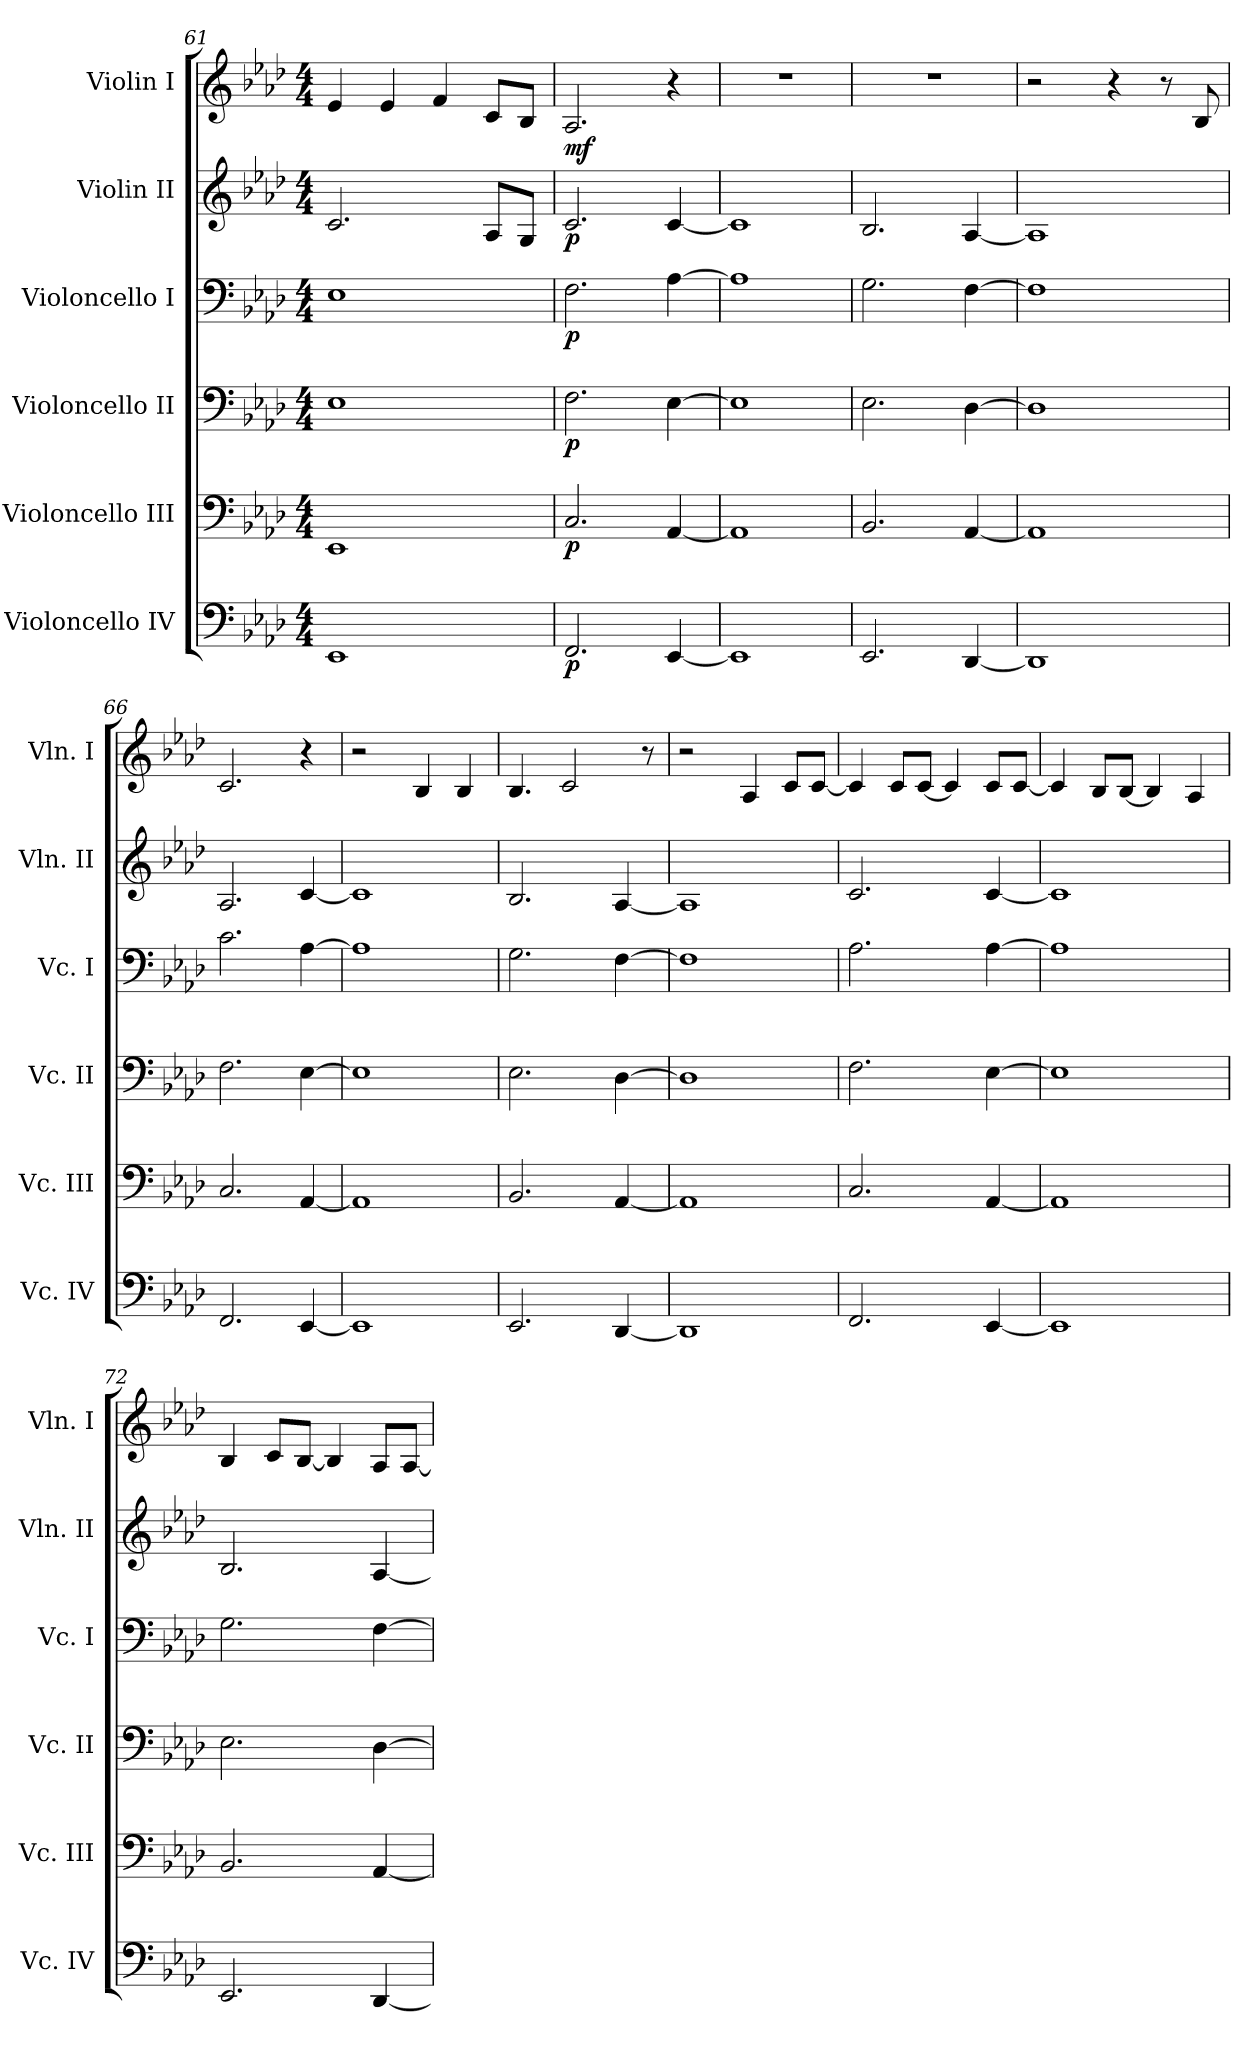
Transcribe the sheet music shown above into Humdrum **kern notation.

**kern	**dynam	**kern	**dynam	**kern	**dynam	**kern	**dynam	**kern	**dynam	**kern	**dynam
*part6	*part6	*part5	*part5	*part4	*part4	*part3	*part3	*part2	*part2	*part1	*part1
*staff6	*staff6	*staff5	*staff5	*staff4	*staff4	*staff3	*staff3	*staff2	*staff2	*staff1	*staff1
*I"Violoncello IV	*	*I"Violoncello III	*	*I"Violoncello II	*	*I"Violoncello I	*	*I"Violin II	*	*I"Violin I	*
*I'Vc. IV	*	*I'Vc. III	*	*I'Vc. II	*	*I'Vc. I	*	*I'Vln. II	*	*I'Vln. I	*
*clefF4	*	*clefF4	*	*clefF4	*	*clefF4	*	*clefG2	*	*clefG2	*
*k[b-e-a-d-]	*	*k[b-e-a-d-]	*	*k[b-e-a-d-]	*	*k[b-e-a-d-]	*	*k[b-e-a-d-]	*	*k[b-e-a-d-]	*
*A-:	*	*A-:	*	*A-:	*	*	*	*A-:	*	*A-:	*
*M4/4	*	*M4/4	*	*M4/4	*	*M4/4	*	*M4/4	*	*M4/4	*
=61	=61	=61	=61	=61	=61	=61	=61	=61	=61	=61	=61
1EE-	.	1EE-	.	1E-	.	1E-	.	2.c/	.	4e-/	.
.	.	.	.	.	.	.	.	.	.	4e-/	.
.	.	.	.	.	.	.	.	.	.	4f/	.
.	.	.	.	.	.	.	.	8A-/L	.	8c/L	.
.	.	.	.	.	.	.	.	8G/J	.	8B-/J	.
=62	=62	=62	=62	=62	=62	=62	=62	=62	=62	=62	=62
!	!LO:DY:b	!	!LO:DY:b	!	!LO:DY:b	!	!LO:DY:b	!	!LO:DY:b	!	!LO:DY:b
2.FF/	p	2.C/	p	2.F\	p	2.F\	p	2.c/	p	2.A-/	mf
[4EE-/	.	[4AA-/	.	[4E-\	.	[4A-\	.	[4c/	.	4r	.
=63	=63	=63	=63	=63	=63	=63	=63	=63	=63	=63	=63
1EE-]	.	1AA-]	.	1E-]	.	1A-]	.	1c]	.	1r	.
=64	=64	=64	=64	=64	=64	=64	=64	=64	=64	=64	=64
2.EE-/	.	2.BB-/	.	2.E-\	.	2.G\	.	2.B-/	.	1r	.
[4DD-/	.	[4AA-/	.	[4D-\	.	[4F\	.	[4A-/	.	.	.
!!LO:PB:g=z
=65	=65	=65	=65	=65	=65	=65	=65	=65	=65	=65	=65
1DD-]	.	1AA-]	.	1D-]	.	1F]	.	1A-]	.	2r	.
.	.	.	.	.	.	.	.	.	.	4r	.
.	.	.	.	.	.	.	.	.	.	8r	.
.	.	.	.	.	.	.	.	.	.	8B-/	.
=66	=66	=66	=66	=66	=66	=66	=66	=66	=66	=66	=66
2.FF/	.	2.C/	.	2.F\	.	2.c\	.	2.A-/	.	2.c/	.
[4EE-/	.	[4AA-/	.	[4E-\	.	[4A-\	.	[4c/	.	4r	.
=67	=67	=67	=67	=67	=67	=67	=67	=67	=67	=67	=67
1EE-]	.	1AA-]	.	1E-]	.	1A-]	.	1c]	.	2r	.
.	.	.	.	.	.	.	.	.	.	4B-/	.
.	.	.	.	.	.	.	.	.	.	4B-/	.
=68	=68	=68	=68	=68	=68	=68	=68	=68	=68	=68	=68
2.EE-/	.	2.BB-/	.	2.E-\	.	2.G\	.	2.B-/	.	4.B-/	.
.	.	.	.	.	.	.	.	.	.	2c/	.
[4DD-/	.	[4AA-/	.	[4D-\	.	[4F\	.	[4A-/	.	.	.
.	.	.	.	.	.	.	.	.	.	8r	.
=69	=69	=69	=69	=69	=69	=69	=69	=69	=69	=69	=69
1DD-]	.	1AA-]	.	1D-]	.	1F]	.	1A-]	.	2r	.
.	.	.	.	.	.	.	.	.	.	4A-/	.
.	.	.	.	.	.	.	.	.	.	8c/L	.
.	.	.	.	.	.	.	.	.	.	[8c/J	.
=70	=70	=70	=70	=70	=70	=70	=70	=70	=70	=70	=70
2.FF/	.	2.C/	.	2.F\	.	2.A-\	.	2.c/	.	4c/]	.
.	.	.	.	.	.	.	.	.	.	8c/L	.
.	.	.	.	.	.	.	.	.	.	[8c/J	.
.	.	.	.	.	.	.	.	.	.	4c/]	.
[4EE-/	.	[4AA-/	.	[4E-\	.	[4A-\	.	[4c/	.	8c/L	.
.	.	.	.	.	.	.	.	.	.	[8c/J	.
!!LO:LB:g=z
=71	=71	=71	=71	=71	=71	=71	=71	=71	=71	=71	=71
1EE-]	.	1AA-]	.	1E-]	.	1A-]	.	1c]	.	4c/]	.
.	.	.	.	.	.	.	.	.	.	8B-/L	.
.	.	.	.	.	.	.	.	.	.	[8B-/J	.
.	.	.	.	.	.	.	.	.	.	4B-/]	.
.	.	.	.	.	.	.	.	.	.	4A-/	.
=72	=72	=72	=72	=72	=72	=72	=72	=72	=72	=72	=72
2.EE-/	.	2.BB-/	.	2.E-\	.	2.G\	.	2.B-/	.	4B-/	.
.	.	.	.	.	.	.	.	.	.	8c/L	.
.	.	.	.	.	.	.	.	.	.	[8B-/J	.
.	.	.	.	.	.	.	.	.	.	4B-/]	.
[4DD-/	.	[4AA-/	.	[4D-\	.	[4F\	.	[4A-/	.	8A-/L	.
.	.	.	.	.	.	.	.	.	.	[8A-/J	.
=	=	=	=	=	=	=	=	=	=	=	=
*-	*-	*-	*-	*-	*-	*-	*-	*-	*-	*-	*-
